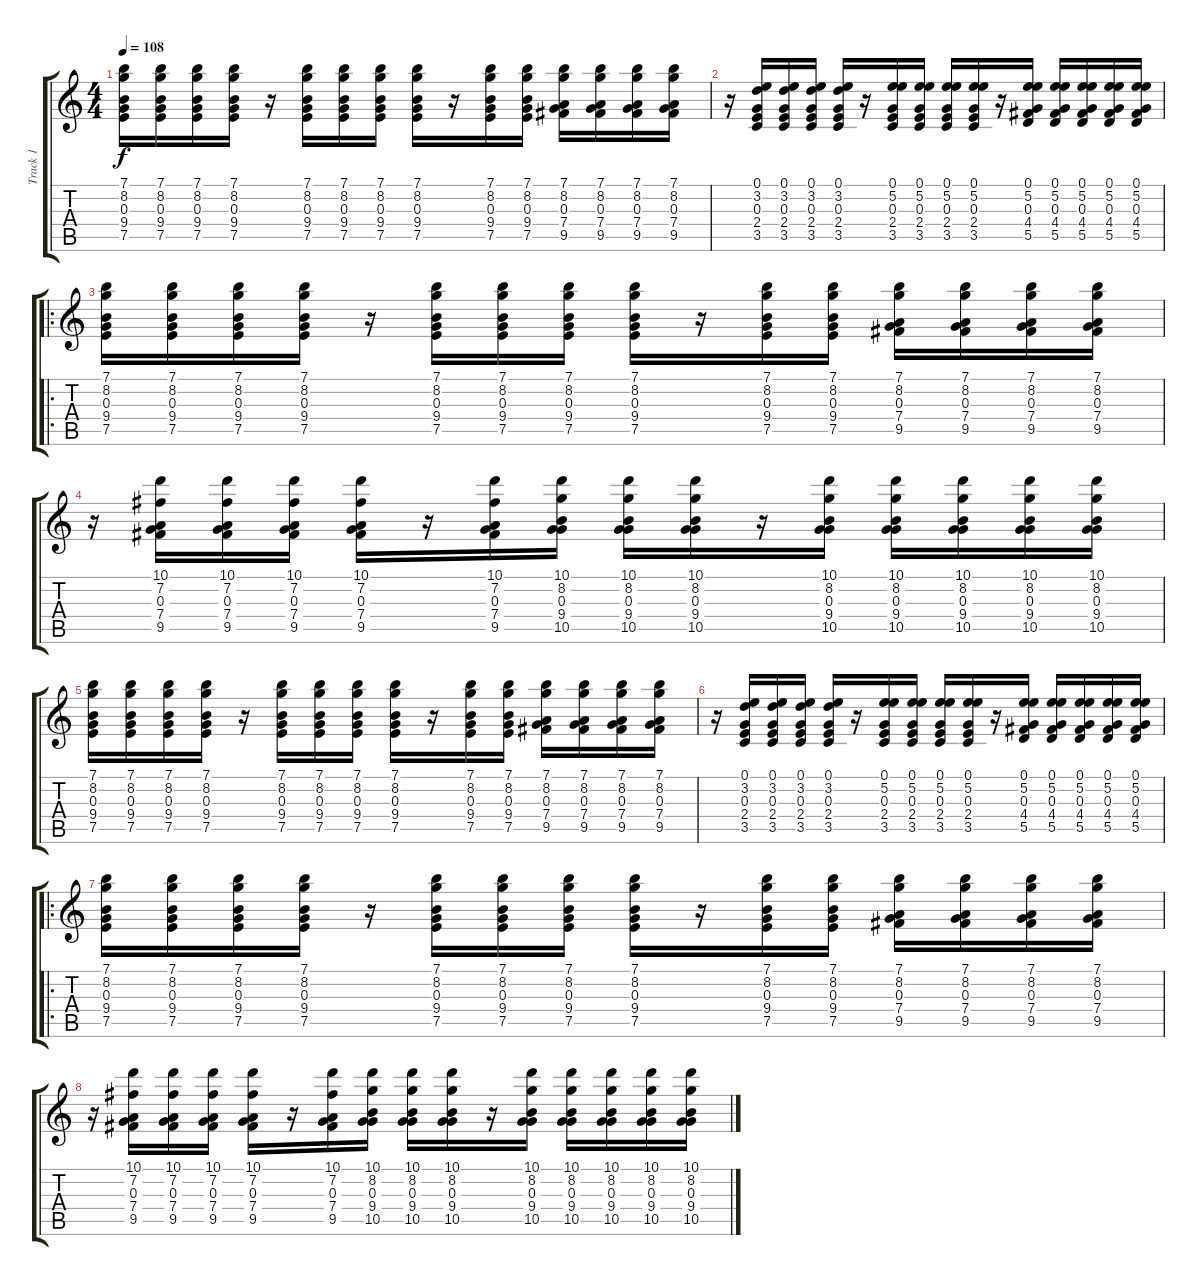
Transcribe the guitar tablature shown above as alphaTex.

\track ("Track 1" "Track 1") {instrument distortionguitar}
\staff {score tabs}
\tuning (E4 B3 G3 D3 A2 D2) {hide}
\ts (4 4)
\tempo 108
\clef g2
\ks c
(7.1 8.2 0.3 9.4 7.5).16{dy f} (7.1 8.2 0.3 9.4 7.5).16 (7.1 8.2 0.3 9.4 7.5).16 (7.1 8.2 0.3 9.4 7.5).16 r.16 (7.1 8.2 0.3 9.4 7.5).16 (7.1 8.2 0.3 9.4 7.5).16 (7.1 8.2 0.3 9.4 7.5).16 (7.1 8.2 0.3 9.4 7.5).16 r.16 (7.1 8.2 0.3 9.4 7.5).16 (7.1 8.2 0.3 9.4 7.5).16 (7.1 8.2 0.3 7.4 9.5).16 (7.1 8.2 0.3 7.4 9.5).16 (7.1 8.2 0.3 7.4 9.5).16 (7.1 8.2 0.3 7.4 9.5).16 |
r.16 (0.1 3.2 0.3 2.4 3.5).16 (0.1 3.2 0.3 2.4 3.5).16 (0.1 3.2 0.3 2.4 3.5).16 (0.1 3.2 0.3 2.4 3.5).16 r.16 (0.1 5.2 0.3 2.4 3.5).16 (0.1 5.2 0.3 2.4 3.5).16 (0.1 5.2 0.3 2.4 3.5).16 (0.1 5.2 0.3 2.4 3.5).16 r.16 (0.1 5.2 0.3 4.4 5.5).16 (0.1 5.2 0.3 4.4 5.5).16 (0.1 5.2 0.3 4.4 5.5).16 (0.1 5.2 0.3 4.4 5.5).16 (0.1 5.2 0.3 4.4 5.5).16 |
\ro
(7.1 8.2 0.3 9.4 7.5).16 (7.1 8.2 0.3 9.4 7.5).16 (7.1 8.2 0.3 9.4 7.5).16 (7.1 8.2 0.3 9.4 7.5).16 r.16 (7.1 8.2 0.3 9.4 7.5).16 (7.1 8.2 0.3 9.4 7.5).16 (7.1 8.2 0.3 9.4 7.5).16 (7.1 8.2 0.3 9.4 7.5).16 r.16 (7.1 8.2 0.3 9.4 7.5).16 (7.1 8.2 0.3 9.4 7.5).16 (7.1 8.2 0.3 7.4 9.5).16 (7.1 8.2 0.3 7.4 9.5).16 (7.1 8.2 0.3 7.4 9.5).16 (7.1 8.2 0.3 7.4 9.5).16 |
r.16 (10.1 7.2 0.3 7.4 9.5).16 (10.1 7.2 0.3 7.4 9.5).16 (10.1 7.2 0.3 7.4 9.5).16 (10.1 7.2 0.3 7.4 9.5).16 r.16 (10.1 7.2 0.3 7.4 9.5).16 (10.1 8.2 0.3 9.4 10.5).16 (10.1 8.2 0.3 9.4 10.5).16 (10.1 8.2 0.3 9.4 10.5).16 r.16 (10.1 8.2 0.3 9.4 10.5).16 (10.1 8.2 0.3 9.4 10.5).16 (10.1 8.2 0.3 9.4 10.5).16 (10.1 8.2 0.3 9.4 10.5).16 (10.1 8.2 0.3 9.4 10.5).16 |
(7.1 8.2 0.3 9.4 7.5).16 (7.1 8.2 0.3 9.4 7.5).16 (7.1 8.2 0.3 9.4 7.5).16 (7.1 8.2 0.3 9.4 7.5).16 r.16 (7.1 8.2 0.3 9.4 7.5).16 (7.1 8.2 0.3 9.4 7.5).16 (7.1 8.2 0.3 9.4 7.5).16 (7.1 8.2 0.3 9.4 7.5).16 r.16 (7.1 8.2 0.3 9.4 7.5).16 (7.1 8.2 0.3 9.4 7.5).16 (7.1 8.2 0.3 7.4 9.5).16 (7.1 8.2 0.3 7.4 9.5).16 (7.1 8.2 0.3 7.4 9.5).16 (7.1 8.2 0.3 7.4 9.5).16 |
r.16 (0.1 3.2 0.3 2.4 3.5).16 (0.1 3.2 0.3 2.4 3.5).16 (0.1 3.2 0.3 2.4 3.5).16 (0.1 3.2 0.3 2.4 3.5).16 r.16 (0.1 5.2 0.3 2.4 3.5).16 (0.1 5.2 0.3 2.4 3.5).16 (0.1 5.2 0.3 2.4 3.5).16 (0.1 5.2 0.3 2.4 3.5).16 r.16 (0.1 5.2 0.3 4.4 5.5).16 (0.1 5.2 0.3 4.4 5.5).16 (0.1 5.2 0.3 4.4 5.5).16 (0.1 5.2 0.3 4.4 5.5).16 (0.1 5.2 0.3 4.4 5.5).16 |
\ro
(7.1 8.2 0.3 9.4 7.5).16 (7.1 8.2 0.3 9.4 7.5).16 (7.1 8.2 0.3 9.4 7.5).16 (7.1 8.2 0.3 9.4 7.5).16 r.16 (7.1 8.2 0.3 9.4 7.5).16 (7.1 8.2 0.3 9.4 7.5).16 (7.1 8.2 0.3 9.4 7.5).16 (7.1 8.2 0.3 9.4 7.5).16 r.16 (7.1 8.2 0.3 9.4 7.5).16 (7.1 8.2 0.3 9.4 7.5).16 (7.1 8.2 0.3 7.4 9.5).16 (7.1 8.2 0.3 7.4 9.5).16 (7.1 8.2 0.3 7.4 9.5).16 (7.1 8.2 0.3 7.4 9.5).16 |
r.16 (10.1 7.2 0.3 7.4 9.5).16 (10.1 7.2 0.3 7.4 9.5).16 (10.1 7.2 0.3 7.4 9.5).16 (10.1 7.2 0.3 7.4 9.5).16 r.16 (10.1 7.2 0.3 7.4 9.5).16 (10.1 8.2 0.3 9.4 10.5).16 (10.1 8.2 0.3 9.4 10.5).16 (10.1 8.2 0.3 9.4 10.5).16 r.16 (10.1 8.2 0.3 9.4 10.5).16 (10.1 8.2 0.3 9.4 10.5).16 (10.1 8.2 0.3 9.4 10.5).16 (10.1 8.2 0.3 9.4 10.5).16 (10.1 8.2 0.3 9.4 10.5).16
